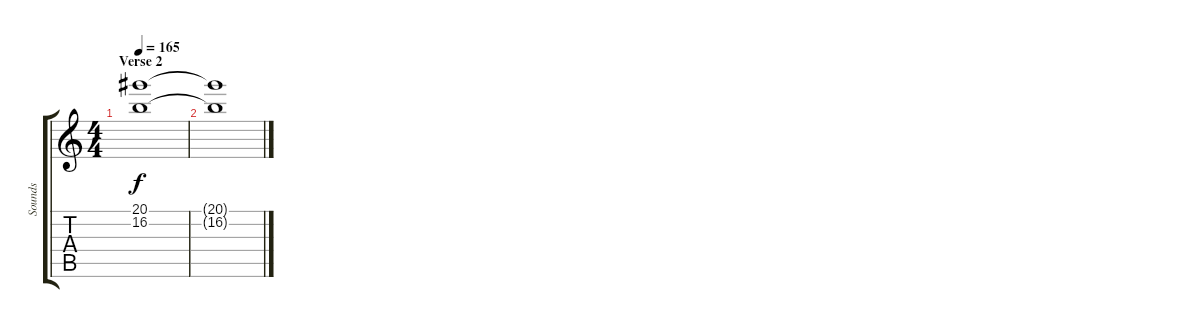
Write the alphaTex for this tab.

\track ("Sounds" "Sounds") {instrument acousticguitarnylon}
\staff {score tabs}
\tuning (C4 G3 Eb3 Bb2 F2 C2) {hide}
\ts (4 4)
\section ("" "Verse 2")
\tempo 165
\clef g2
\ks c
(20.1 16.2).1{dy f volume 10 instrument synthstrings2} |
(20.1{t} 16.2{t}).1
